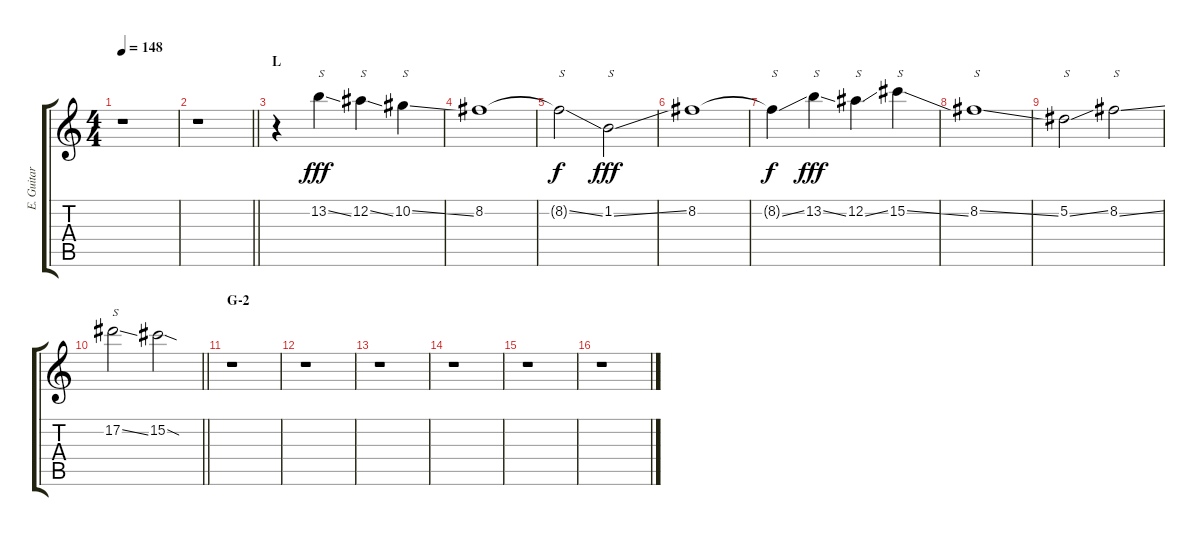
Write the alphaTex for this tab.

\track ("E. Guitar I" "E. Guitar ") {instrument electricguitarjazz}
\staff {score tabs}
\tuning (Eb4 Bb3 Gb3 Db3 Ab2 Eb2) {hide}
\ts (4 4)
\tempo 148
\clef g2
\ks c
r.1{dy f} |
\barLineRight lightlight
r.1 |
\section ("" "L")
r.4 13.2{ss}.4{txt "S" dy fff} 12.2{ss}.4{txt "S"} 10.2{ss}.4{txt "S"} |
8.2.1 |
8.2{ss t}.2{txt "S" dy f} 1.2{ss}.2{txt "S" dy fff} |
8.2.1 |
8.2{ss t}.4{txt "S" dy f} 13.2{ss}.4{txt "S" dy fff} 12.2{ss}.4{txt "S"} 15.2{ss}.4{txt "S"} |
8.2{ss}.1{txt "S"} |
5.2{ss}.2{txt "S"} 8.2{ss}.2{txt "S"} |
\barLineRight lightlight
17.2{ss}.2{txt "S"} 15.2{sod}.2 |
\section ("" "G-2")
r.1 |
r.1 |
r.1 |
r.1 |
r.1 |
r.1
